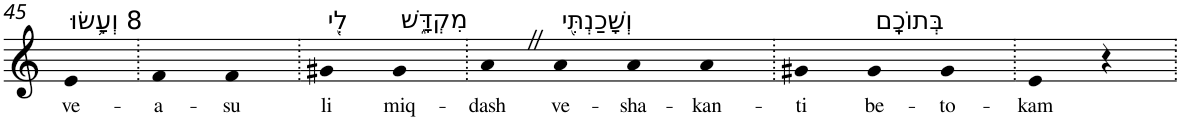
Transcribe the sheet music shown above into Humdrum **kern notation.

**kern	**text
*part1	*part1
*staff1	*staff1
*I"Piano	*
*I'Pno	*
!!LO:PB:g=z
*clefG2	*
*k[]	*
=45	=45
!LO:TX:a:t=8 וְעָ֥שׂוּ	!
!	!LO:LY:b
4e	ve-
=46.	=46.
!	!LO:LY:b
4f	-a-
!	!LO:LY:b
4f	-su
=47.	=47.
!LO:TX:a:t=לִ֖י	!
!	!LO:LY:b
4g#X	li
!LO:TX:a:t=מִקְדָּ֑שׁ	!
!	!LO:LY:b
4g#	miq-
=48.	=48.
!	!LO:LY:b
4aZ	-dash
!LO:TX:a:t=וְשָׁכַנְתִּ֖י	!
!	!LO:LY:b
4a	ve-
!	!LO:LY:b
4a	-sha-
!	!LO:LY:b
4a	-kan-
=49.	=49.
!	!LO:LY:b
4g#X	-ti
!LO:TX:a:t=בְּתוֹכָֽם	!
!	!LO:LY:b
4g#	be-
!	!LO:LY:b
4g#	-to-
=50.	=50.
!	!LO:LY:b
4e	-kam
4r	.
=.	=.
*-	*-
